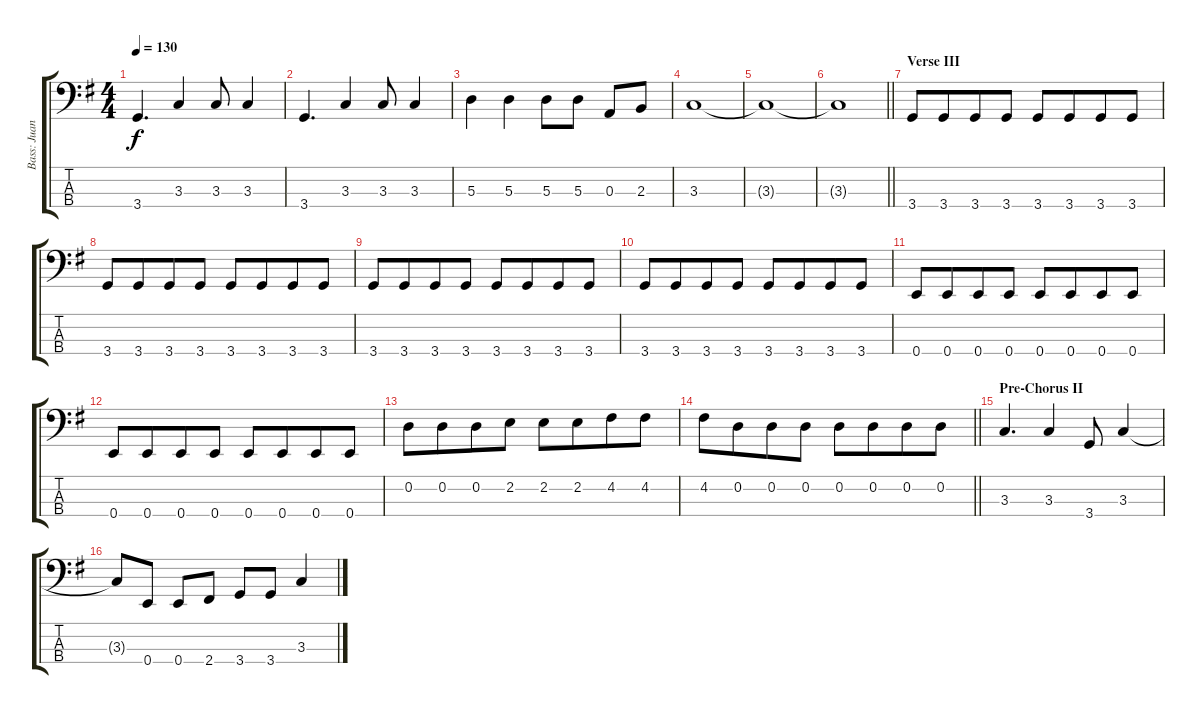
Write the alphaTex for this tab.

\track ("Bass: Juan" "Bass: Juan") {instrument electricbassfinger}
\staff {score tabs}
\tuning (G2 D2 A1 E1) {hide}
\ts (4 4)
\tempo 130
\clef f4
\ks g
3.4.4{d dy f} 3.3.4 3.3.8 3.3.4 |
3.4.4{d} 3.3.4 3.3.8 3.3.4 |
5.3.4 5.3.4 5.3.8 5.3.8 0.3.8 2.3.8 |
3.3.1 |
3.3{t}.1 |
\barLineRight lightlight
3.3{t}.1 |
\section ("" "Verse III")
3.4.8 3.4.8{beam merge} 3.4.8 3.4.8 3.4.8 3.4.8{beam merge} 3.4.8 3.4.8 |
3.4.8 3.4.8{beam merge} 3.4.8 3.4.8 3.4.8 3.4.8{beam merge} 3.4.8 3.4.8 |
3.4.8 3.4.8{beam merge} 3.4.8 3.4.8 3.4.8 3.4.8{beam merge} 3.4.8 3.4.8 |
3.4.8 3.4.8{beam merge} 3.4.8 3.4.8 3.4.8 3.4.8{beam merge} 3.4.8 3.4.8 |
0.4.8 0.4.8{beam merge} 0.4.8 0.4.8 0.4.8 0.4.8{beam merge} 0.4.8 0.4.8 |
0.4.8 0.4.8{beam merge} 0.4.8 0.4.8 0.4.8 0.4.8{beam merge} 0.4.8 0.4.8 |
0.2.8 0.2.8{beam merge} 0.2.8 2.2.8 2.2.8 2.2.8{beam merge} 4.2.8 4.2.8 |
\barLineRight lightlight
4.2.8 0.2.8{beam merge} 0.2.8 0.2.8 0.2.8 0.2.8{beam merge} 0.2.8 0.2.8 |
\section ("" "Pre-Chorus II")
3.3.4{d} 3.3.4 3.4.8 3.3.4 |
3.3{t}.8 0.4.8 0.4.8 2.4.8 3.4.8 3.4.8 3.3.4
